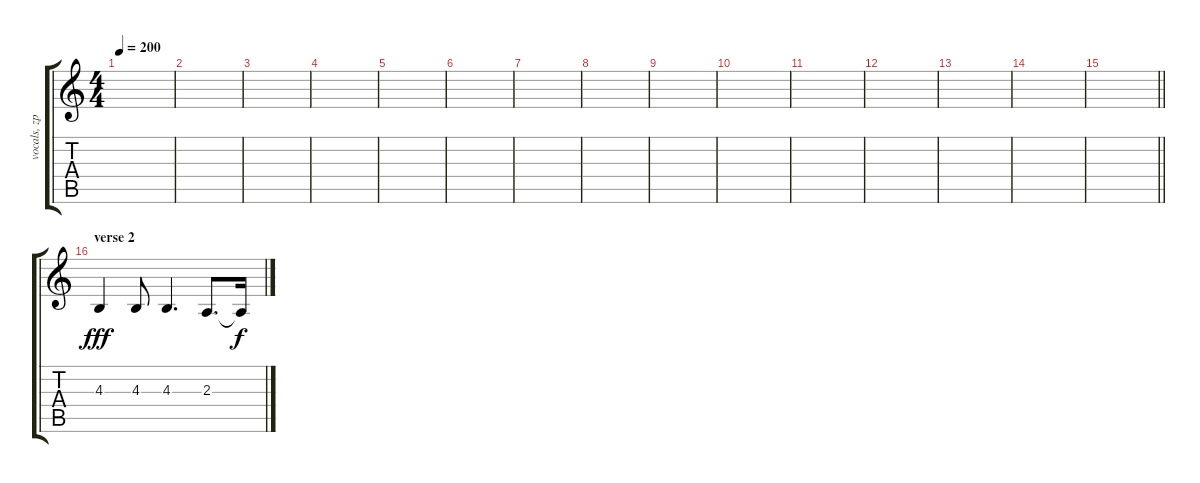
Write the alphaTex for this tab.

\track ("vocals, zp " "vocals, zp") {instrument lead6voice}
\staff {score tabs}
\tuning (E4 B3 G3 D3 A2 E2) {hide}
\ts (4 4)
\tempo 200
\clef g2
\ks c
|
|
|
|
|
|
|
|
|
|
|
|
|
|
\barLineRight lightlight
|
\section ("" "verse 2")
4.3.4{dy fff} 4.3.8 4.3.4{d} 2.3.8{d} 2.3{t}.16{dy f}
